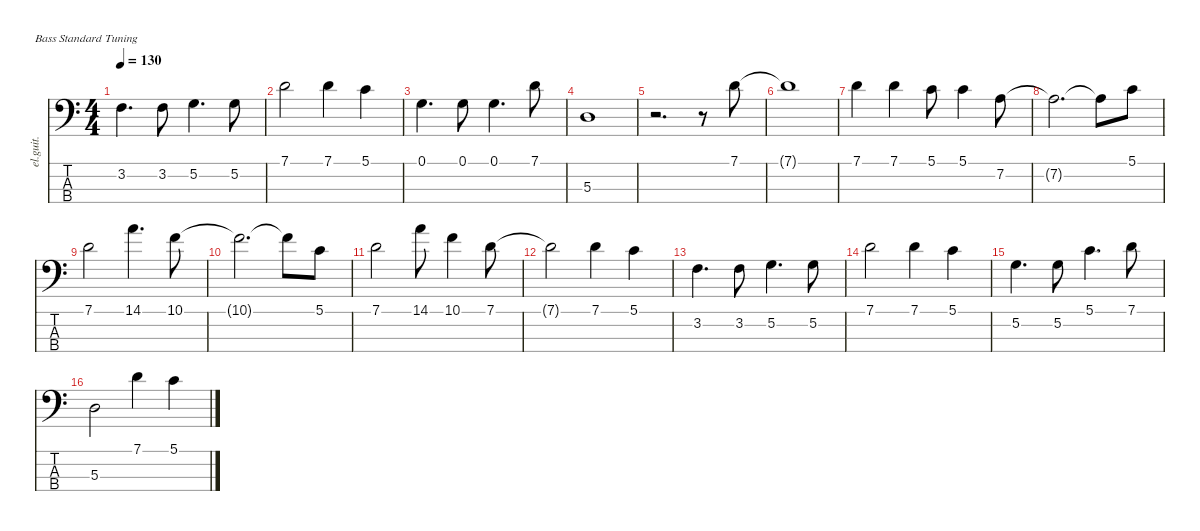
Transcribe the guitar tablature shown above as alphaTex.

\defaultSystemsLayout 4
\hideDynamics
\bracketExtendMode nobrackets
\otherSystemsTrackNameOrientation horizontal
\track ("Bass guitar" "el.guit.") {defaultSystemsLayout 8 instrument electricguitarclean}
\staff {score tabs}
\tuning (G2 D2 A1 E1)
\ts (4 4)
\tempo 130
\clef f4
\ks c
3.2.4{d dy f beam Down} 3.2.8{beam Down} 5.2.4{d beam Down} 5.2.8{beam Down} |
7.1.2{beam Down} 7.1.4{beam Down} 5.1.4{beam Down} |
0.1.4{d beam Down} 0.1.8{beam Down} 0.1.4{d beam Down} 7.1.8{beam Down} |
5.3.1{beam Down} |
r.2{d instrument electricguitarclean beam Down} r.8{beam Down} 7.1.8{beam Down} |
7.1{t}.1{beam Down} |
7.1.4{beam Down} 7.1.4{beam Down} 5.1.8{beam Down} 5.1.4{beam Down} 7.2.8{beam Down} |
7.2{t}.2{d beam Down} 7.2{t}.8{beam Down} 5.1.8{beam Down} |
7.1.2{beam Down} 14.1.4{d beam Down} 10.1.8{beam Down} |
10.1{t}.2{d beam Down} 10.1{t}.8{beam Down} 5.1.8{beam Down} |
7.1.2{beam Down} 14.1.8{beam Down} 10.1.4{beam Down} 7.1.8{beam Down} |
7.1{t}.2{instrument overdrivenguitar beam Down} 7.1.4{beam Down} 5.1.4{beam Down} |
3.2.4{d beam Down} 3.2.8{beam Down} 5.2.4{d beam Down} 5.2.8{beam Down} |
7.1.2{beam Down} 7.1.4{beam Down} 5.1.4{beam Down} |
5.2.4{d beam Down} 5.2.8{beam Down} 5.1.4{d beam Down} 7.1.8{beam Down} |
5.3.2{beam Down} 7.1.4{beam Down} 5.1.4{beam Down}
